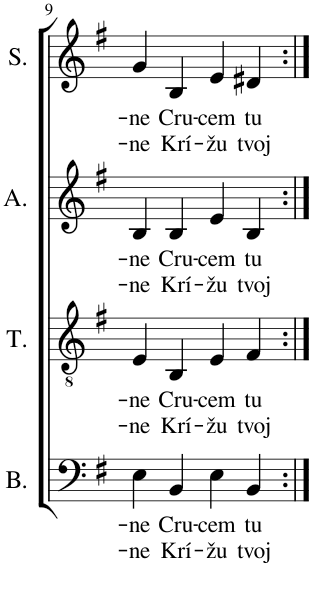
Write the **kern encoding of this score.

**kern	**text	**text	**kern	**text	**text	**kern	**text	**text	**kern	**text	**text
*part4	*part4	*part4	*part3	*part3	*part3	*part2	*part2	*part2	*part1	*part1	*part1
*staff4	*staff4	*staff4	*staff3	*staff3	*staff3	*staff2	*staff2	*staff2	*staff1	*staff1	*staff1
*I"Bass	*	*	*I"Tenor	*	*	*I"Alto	*	*	*I"Soprano	*	*
*I'B.	*	*	*I'T.	*	*	*I'A.	*	*	*I'S.	*	*
!!LO:PB:g=z
*clefF4	*	*	*clefGv2	*	*	*clefG2	*	*	*clefG2	*	*
*k[f#]	*	*	*k[f#]	*	*	*k[f#]	*	*	*k[f#]	*	*
*M4/4	*	*	*M4/4	*	*	*M4/4	*	*	*M4/4	*	*
=9	=9	=9	=9	=9	=9	=9	=9	=9	=9	=9	=9
!	!LO:LY:b	!LO:LY:b	!	!LO:LY:b	!LO:LY:b	!	!LO:LY:b	!LO:LY:b	!	!LO:LY:b	!LO:LY:b
4E\	-ne	-ne	4E/	-ne	-ne	4B/	-ne	-ne	4g/	-ne	-ne
!	!LO:LY:b	!LO:LY:b	!	!LO:LY:b	!LO:LY:b	!	!LO:LY:b	!LO:LY:b	!	!LO:LY:b	!LO:LY:b
4BB/	Cru-	Krí-	4BB/	Cru-	Krí-	4B/	Cru-	Krí-	4B/	Cru-	Krí-
!	!LO:LY:b	!LO:LY:b	!	!LO:LY:b	!LO:LY:b	!	!LO:LY:b	!LO:LY:b	!	!LO:LY:b	!LO:LY:b
4E\	-cem	-žu	4E/	-cem	-žu	4e/	-cem	-žu	4e/	-cem	-žu
!	!LO:LY:b	!LO:LY:b	!	!LO:LY:b	!LO:LY:b	!	!LO:LY:b	!LO:LY:b	!	!LO:LY:b	!LO:LY:b
4BB/	tu	tvoj	4F#/	tu	tvoj	4B/	tu	tvoj	4d#X/	tu	tvoj
=:|!	=:|!	=:|!	=:|!	=:|!	=:|!	=:|!	=:|!	=:|!	=:|!	=:|!	=:|!
*-	*-	*-	*-	*-	*-	*-	*-	*-	*-	*-	*-
